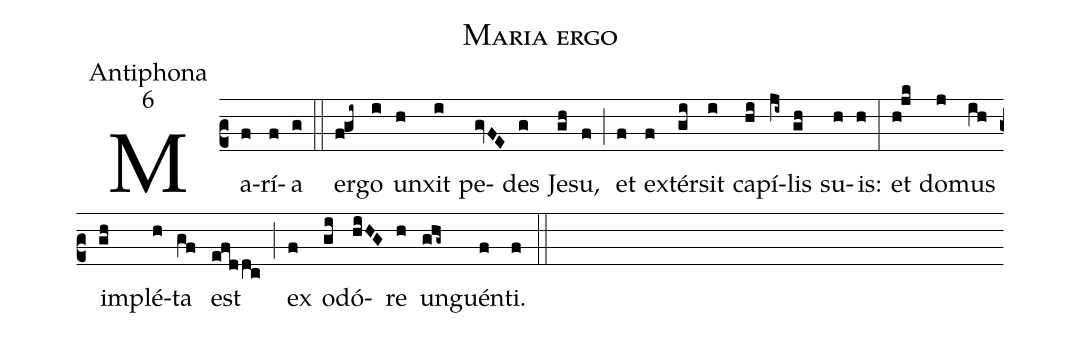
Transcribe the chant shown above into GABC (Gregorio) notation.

name:Maria ergo;
office-part:Antiphona;
mode:6;
%%
(c2) Ma(f)rí(f)a(g) (::)
er(f!gi~)go(i) un(h)xit(i) pe(gvFE)des(g) Je(gh)su,(f) (;) et(f) ex(f)tér(gi)sit(i) ca(hi)pí(ji~)lis(gh) su(h)is:(h) (:)
et(h!jk) do(j)mus(ih) im(gh)plé(h)ta(gf) est(efddc) (;) ex(f) o(gi)dó(hiHG)re(h) un(ghg~)guén(f)ti.(f) (::)
